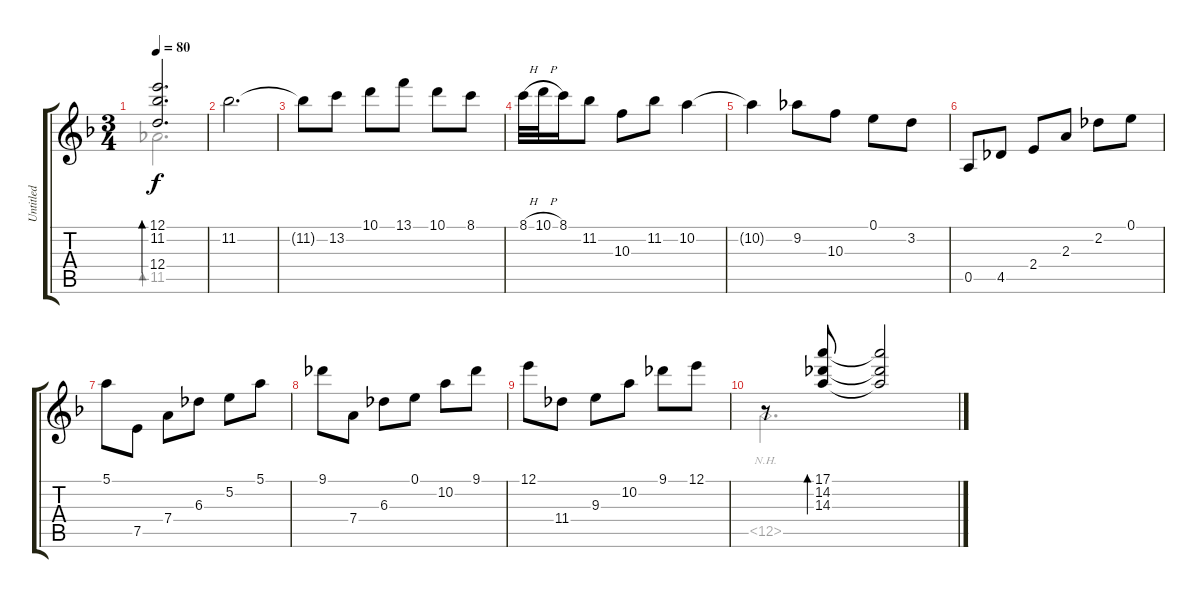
\track ("Untitled" "Untitled") {instrument acousticguitarnylon}
\staff {score tabs}
\tuning (E4 B3 G3 D3 A2 D2) {hide}
\voice
\ts (3 4)
\tempo 80
\clef g2
\ks f
(12.1 11.2 12.4).2{d bd 30 dy f} |
11.2.2{d} |
11.2{t}.8 13.2.8 10.1.8 13.1.8 10.1.8 8.1.8 |
8.1{h}.32 10.1{h}.32 8.1.16 11.2.8 10.3.8 11.2.8 10.2.4 |
10.2{t}.4 9.2.8 10.3.8 0.1.8 3.2.8 |
0.5.8 4.5.8 2.4.8 2.3.8 2.2.8 0.1.8 |
5.1.8 7.5.8 7.4.8 6.3.8 5.2.8 5.1.8 |
9.1.8 7.4.8 6.3.8 0.1.8 10.2.8 9.1.8 |
12.1.8 11.4.8 9.3.8 10.2.8 9.1.8 12.1.8 |
r.8 (17.1 14.2 14.3).8{bd 30} (17.1{t} 14.2{t} 14.3{t}).2
\voice
\clef g2
\ottava regular
\simile none
\ks f
11.5.2{d bd 30 dy f} |
|
|
|
|
|
|
|
|
0.5{nh}.2{d}
